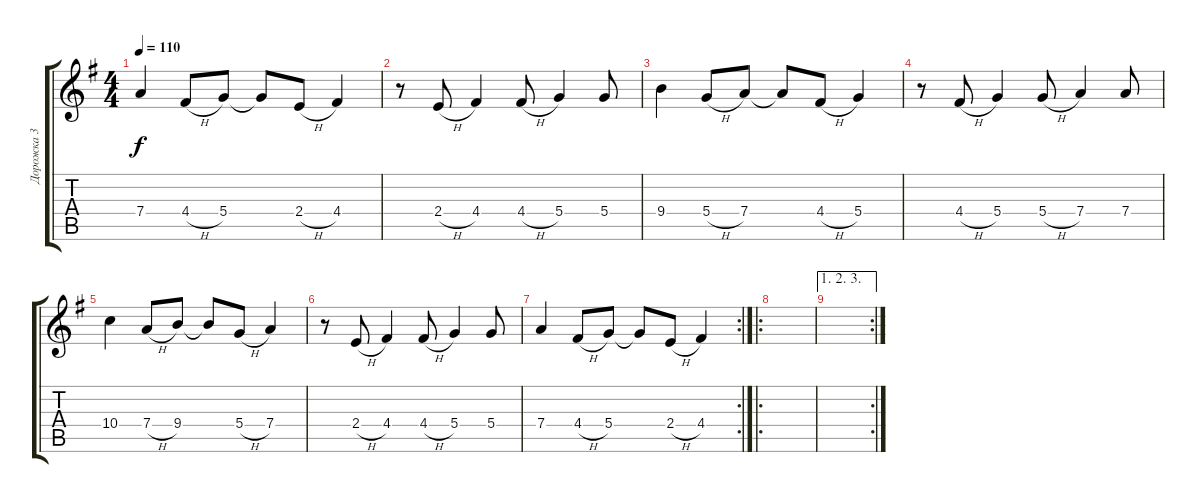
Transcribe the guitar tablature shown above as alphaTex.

\track ("Дорожка 3" "Дорожка 3") {instrument electricguitarclean}
\staff {score tabs}
\tuning (E4 B3 G3 D3 A2 E2) {hide}
\ts (4 4)
\tempo 110
\clef g2
\ks eminor
7.4.4{dy f} 4.4{h}.8 5.4.8 5.4{t}.8 2.4{h}.8 4.4.4 |
r.8 2.4{h}.8 4.4.4 4.4{h}.8 5.4.4 5.4.8 |
9.4.4 5.4{h}.8 7.4.8 7.4{t}.8 4.4{h}.8 5.4.4 |
r.8 4.4{h}.8 5.4.4 5.4{h}.8 7.4.4 7.4.8 |
10.4.4 7.4{h}.8 9.4.8 9.4{t}.8 5.4{h}.8 7.4.4 |
r.8 2.4{h}.8 4.4.4 4.4{h}.8 5.4.4 5.4.8 |
\rc 2
7.4.4 4.4{h}.8 5.4.8 5.4{t}.8 2.4{h}.8 4.4.4 |
\ro
|
\ae (1 2 3)
\rc 2
